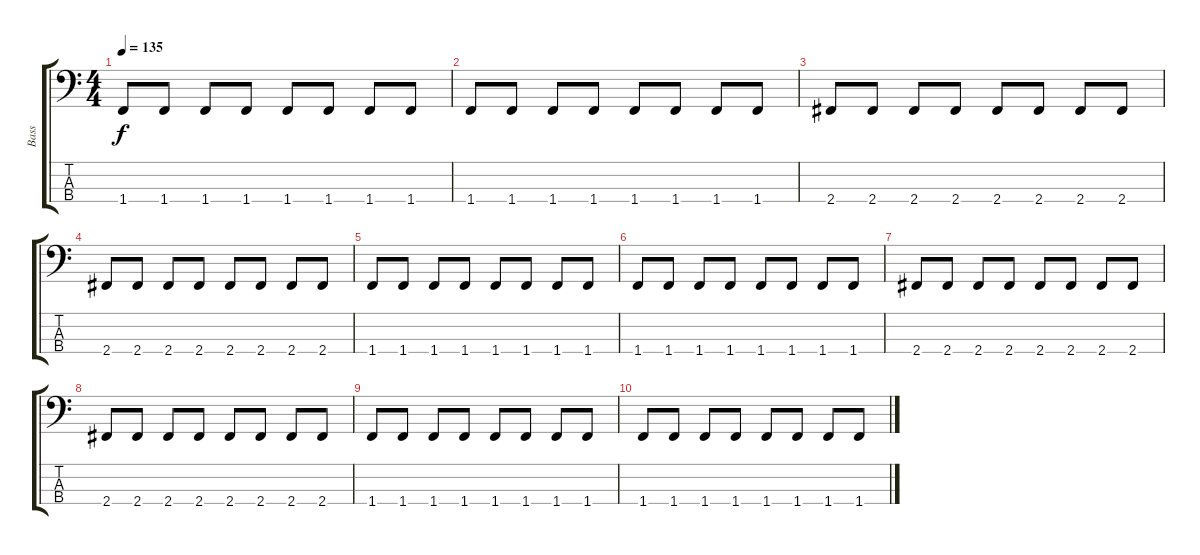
\track ("Bass" "Bass") {instrument electricbassfinger}
\staff {score tabs}
\tuning (G2 D2 A1 E1) {hide}
\ts (4 4)
\tempo 135
\clef f4
\ks c
1.4.8{dy f} 1.4.8 1.4.8 1.4.8 1.4.8 1.4.8 1.4.8 1.4.8 |
1.4.8 1.4.8 1.4.8 1.4.8 1.4.8 1.4.8 1.4.8 1.4.8 |
2.4.8 2.4.8 2.4.8 2.4.8 2.4.8 2.4.8 2.4.8 2.4.8 |
2.4.8 2.4.8 2.4.8 2.4.8 2.4.8 2.4.8 2.4.8 2.4.8 |
1.4.8 1.4.8 1.4.8 1.4.8 1.4.8 1.4.8 1.4.8 1.4.8 |
1.4.8 1.4.8 1.4.8 1.4.8 1.4.8 1.4.8 1.4.8 1.4.8 |
2.4.8 2.4.8 2.4.8 2.4.8 2.4.8 2.4.8 2.4.8 2.4.8 |
2.4.8 2.4.8 2.4.8 2.4.8 2.4.8 2.4.8 2.4.8 2.4.8 |
1.4.8 1.4.8 1.4.8 1.4.8 1.4.8 1.4.8 1.4.8 1.4.8 |
1.4.8 1.4.8 1.4.8 1.4.8 1.4.8 1.4.8 1.4.8 1.4.8
